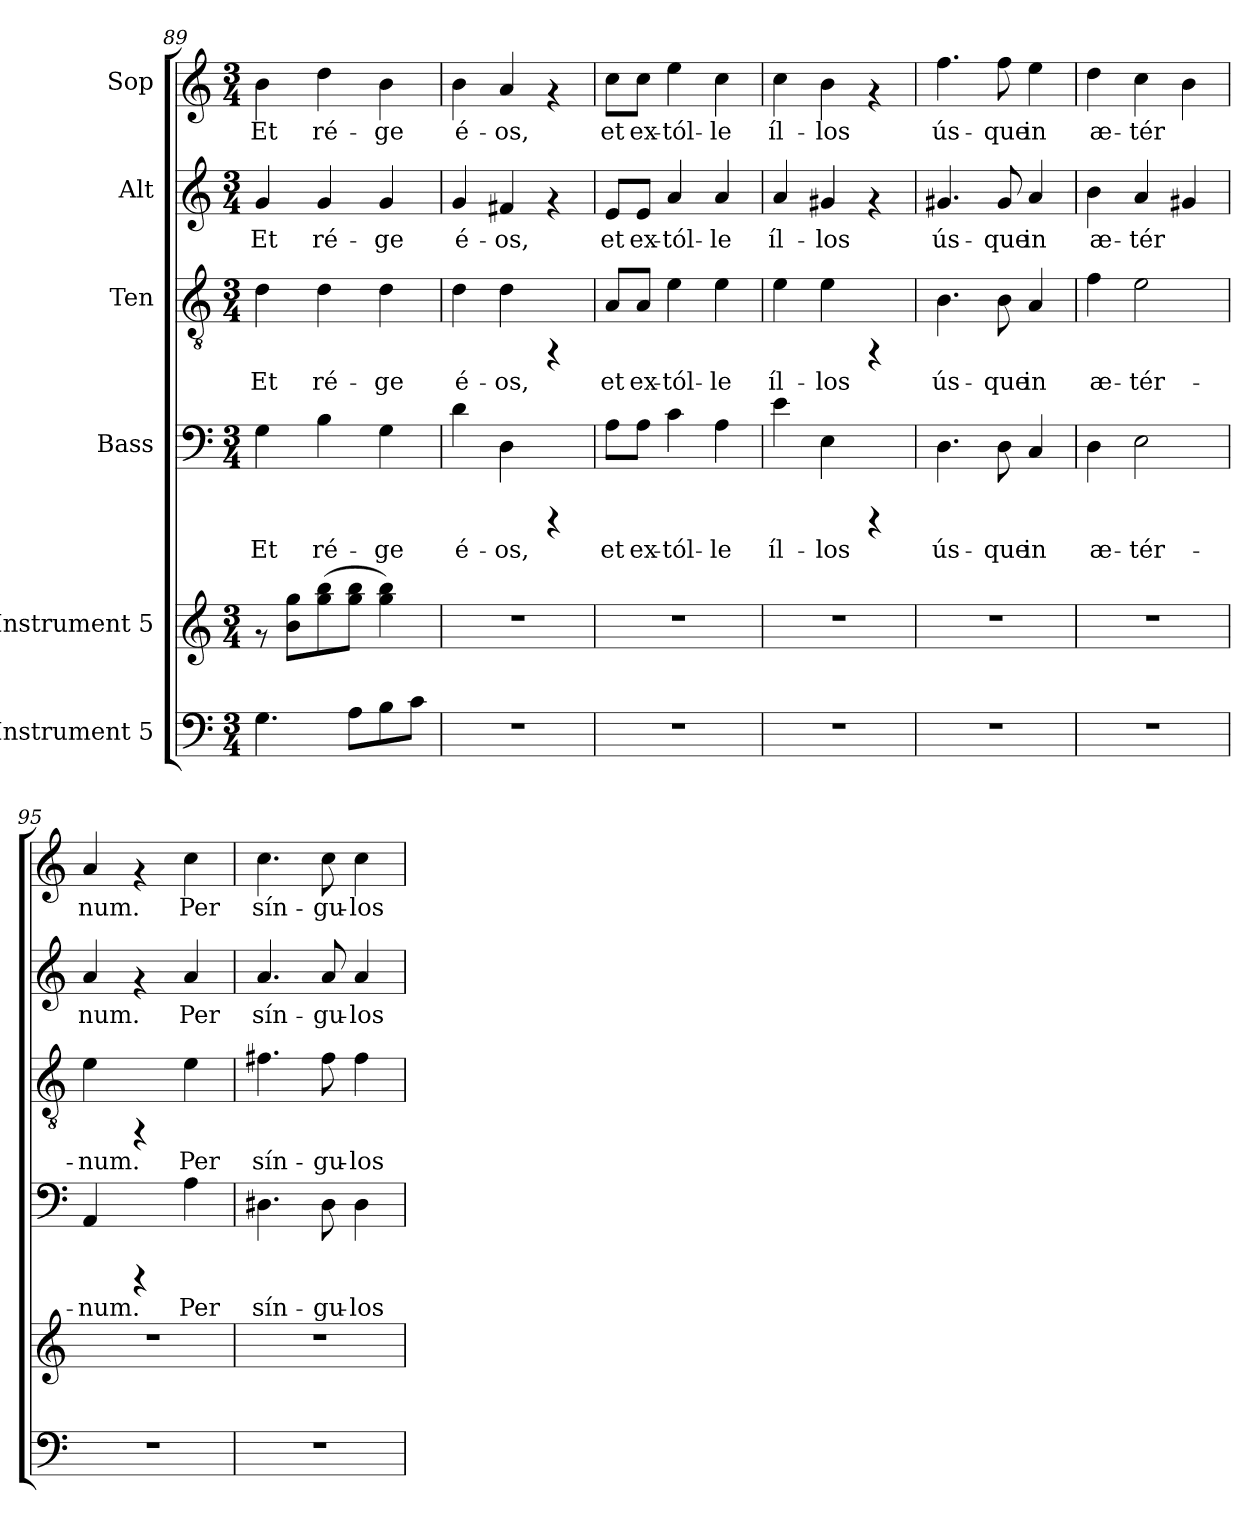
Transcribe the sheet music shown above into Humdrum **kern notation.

**kern	**kern	**kern	**text	**kern	**text	**kern	**text	**kern	**text
*part6	*part5	*part4	*part4	*part3	*part3	*part2	*part2	*part1	*part1
*staff6	*staff5	*staff4	*staff4	*staff3	*staff3	*staff2	*staff2	*staff1	*staff1
*I"Instrument 5	*I"Instrument 5	*I"Bass	*	*I"Ten	*	*I"Alt	*	*I"Sop	*
*clefF4	*clefG2	*clefF4	*	*clefGv2	*	*clefG2	*	*clefG2	*
*k[]	*k[]	*k[]	*	*k[]	*	*k[]	*	*k[]	*
*C:	*C:	*C:	*	*C:	*	*C:	*	*C:	*
*M3/4	*M3/4	*M3/4	*	*M3/4	*	*M3/4	*	*M3/4	*
=89	=89	=89	=89	=89	=89	=89	=89	=89	=89
!	!	!	!LO:LY:b:cj	!	!LO:LY:b:cj	!	!LO:LY:b:cj	!	!LO:LY:b:cj
4.G\	8rf	4G\	Et	4d\	Et	4g/	Et	4b\	Et
.	8gg\ 8b\L	.	.	.	.	.	.	.	.
!	!	!	!LO:LY:b:cj	!	!LO:LY:b:cj	!	!LO:LY:b:cj	!	!LO:LY:b:cj
.	(>8gg\ 8bb\	4B\	ré-	4d\	ré-	4g/	ré-	4dd\	ré-
8A\L	8gg\ 8bb\J	.	.	.	.	.	.	.	.
!	!	!	!LO:LY:b:cj	!	!LO:LY:b:cj	!	!LO:LY:b:cj	!	!LO:LY:b:cj
8B\	4bb\ 4gg\)	4G\	-ge	4d\	-ge	4g/	-ge	4b\	-ge
8c\J	.	.	.	.	.	.	.	.	.
=90	=90	=90	=90	=90	=90	=90	=90	=90	=90
!	!	!	!LO:LY:b:cj	!	!LO:LY:b:cj	!	!LO:LY:b:cj	!	!LO:LY:b:cj
2.r	2.r	4d\	é-	4d\	é-	4g/	é-	4b\	é-
!	!	!	!LO:LY:b:cj	!	!LO:LY:b:cj	!	!LO:LY:b:cj	!	!LO:LY:b:cj
.	.	4D\	-os,	4d\	-os,	4f#X/	-os,	4a/	-os,
.	.	4rCCC	.	4rFF	.	4rf	.	4rf	.
=91	=91	=91	=91	=91	=91	=91	=91	=91	=91
!	!	!	!LO:LY:b:cj	!	!LO:LY:b:cj	!	!LO:LY:b:cj	!	!LO:LY:b:cj
2.r	2.r	8A\L	et	8A/L	et	8e/L	et	8cc\L	et
!	!	!	!LO:LY:b:cj	!	!LO:LY:b:cj	!	!LO:LY:b:cj	!	!LO:LY:b:cj
.	.	8A\J	ex-	8A/J	ex-	8e/J	ex-	8cc\J	ex-
!	!	!	!LO:LY:b:cj	!	!LO:LY:b:cj	!	!LO:LY:b:cj	!	!LO:LY:b:cj
.	.	4c\	-tól-	4e\	-tól-	4a/	-tól-	4ee\	-tól-
!	!	!	!LO:LY:b:cj	!	!LO:LY:b:cj	!	!LO:LY:b:cj	!	!LO:LY:b:cj
.	.	4A\	-le	4e\	-le	4a/	-le	4cc\	-le
!!LO:PB:g=z
=92	=92	=92	=92	=92	=92	=92	=92	=92	=92
!	!	!	!LO:LY:b:cj	!	!LO:LY:b:cj	!	!LO:LY:b:cj	!	!LO:LY:b:cj
2.r	2.r	4e\	íl-	4e\	íl-	4a/	íl-	4cc\	íl-
!	!	!	!LO:LY:b:cj	!	!LO:LY:b:cj	!	!LO:LY:b:cj	!	!LO:LY:b:cj
.	.	4E\	-los	4e\	-los	4g#X/	-los	4b\	-los
.	.	4rCCC	.	4rFF	.	4rf	.	4rf	.
=93	=93	=93	=93	=93	=93	=93	=93	=93	=93
!	!	!	!LO:LY:b:cj	!	!LO:LY:b:cj	!	!LO:LY:b:cj	!	!LO:LY:b:cj
2.r	2.r	4.D\	ús-	4.B\	ús-	4.g#X/	ús-	4.ff\	ús-
!	!	!	!LO:LY:b:cj	!	!LO:LY:b:cj	!	!LO:LY:b:cj	!	!LO:LY:b:cj
.	.	8D\	-que	8B\	-que	8g#/	-que	8ff\	-que
!	!	!	!LO:LY:b:cj	!	!LO:LY:b:cj	!	!LO:LY:b:cj	!	!LO:LY:b:cj
.	.	4C/	in	4A/	in	4a/	in	4ee\	in
=94	=94	=94	=94	=94	=94	=94	=94	=94	=94
!	!	!	!LO:LY:b:cj	!	!LO:LY:b:cj	!	!LO:LY:b:cj	!	!LO:LY:b:cj
2.r	2.r	4D\	æ-	4f\	æ-	4b\	æ-	4dd\	æ-
!	!	!	!LO:LY:b:cj	!	!LO:LY:b:cj	!	!LO:LY:b:cj	!	!LO:LY:b:cj
.	.	2E\	-tér-	2e\	-tér-	4a/	-tér-	4cc\	-tér-
!	!	!	!	!	!	!	!LO:LY:b:cj	!	!LO:LY:b:cj
.	.	.	.	.	.	4g#X/	--	4b\	--
=95	=95	=95	=95	=95	=95	=95	=95	=95	=95
!	!	!	!LO:LY:b:cj	!	!LO:LY:b:cj	!	!LO:LY:b:cj	!	!LO:LY:b:cj
2.r	2.r	4AA/	-num.	4e\	-num.	4a/	-num.	4a/	-num.
.	.	4rCCC	.	4rFF	.	4rf	.	4rf	.
!	!	!	!LO:LY:b:cj	!	!LO:LY:b:cj	!	!LO:LY:b:cj	!	!LO:LY:b:cj
.	.	4A\	Per	4e\	Per	4a/	Per	4cc\	Per
=96	=96	=96	=96	=96	=96	=96	=96	=96	=96
!	!	!	!LO:LY:b:cj	!	!LO:LY:b:cj	!	!LO:LY:b:cj	!	!LO:LY:b:cj
2.r	2.r	4.D#X\	sín-	4.f#X\	sín-	4.a/	sín-	4.cc\	sín-
!	!	!	!LO:LY:b:cj	!	!LO:LY:b:cj	!	!LO:LY:b:cj	!	!LO:LY:b:cj
.	.	8D#\	-gu-	8f#\	-gu-	8a/	-gu-	8cc\	-gu-
!	!	!	!LO:LY:b:cj	!	!LO:LY:b:cj	!	!LO:LY:b:cj	!	!LO:LY:b:cj
.	.	4D#\	-los	4f#\	-los	4a/	-los	4cc\	-los
=	=	=	=	=	=	=	=	=	=
*-	*-	*-	*-	*-	*-	*-	*-	*-	*-
